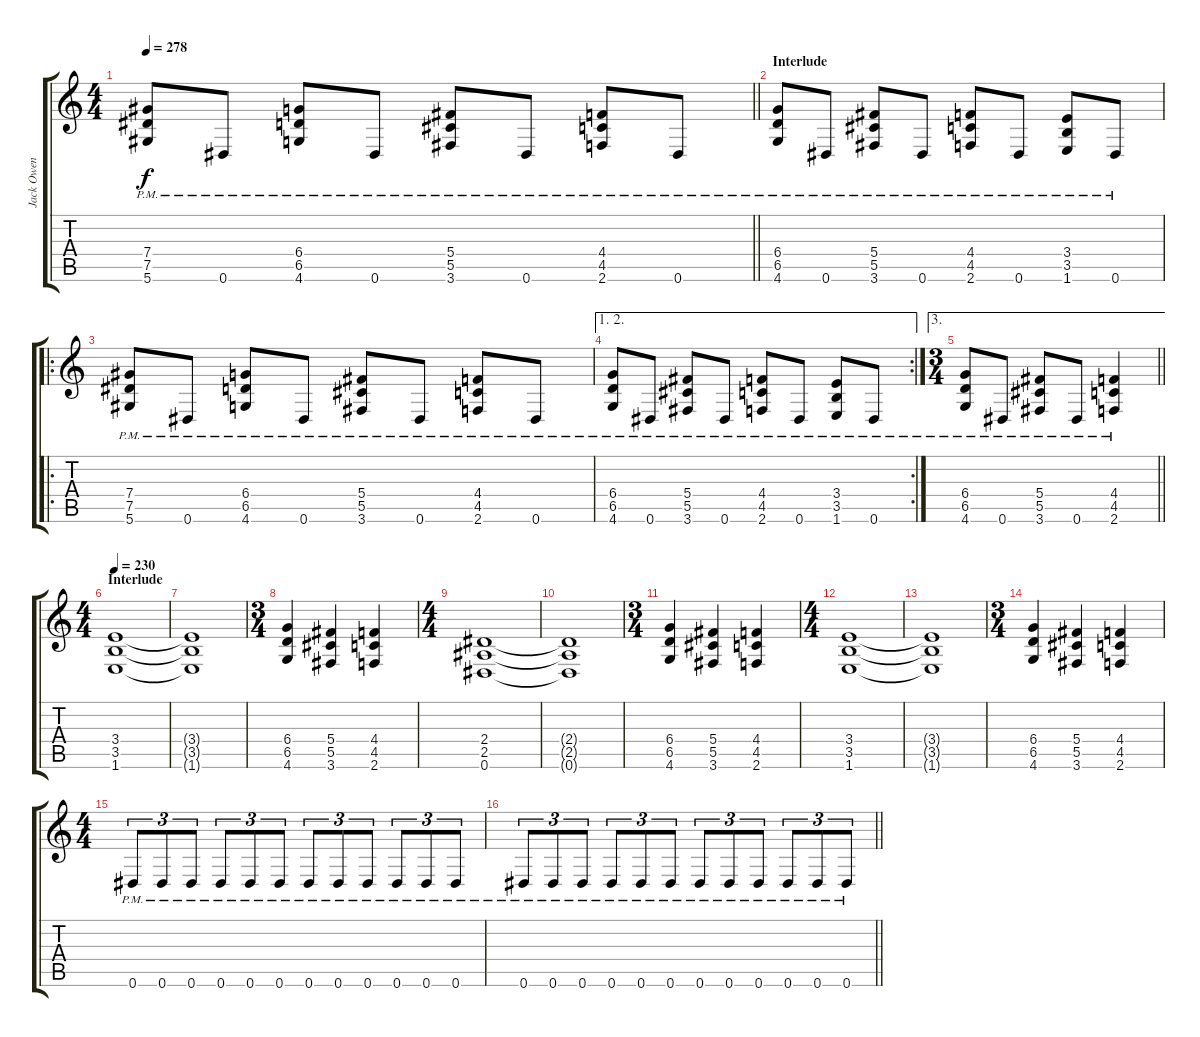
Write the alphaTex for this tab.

\track ("Jack Owen" "Jack Owen") {instrument distortionguitar}
\staff {score tabs}
\tuning (Eb4 Bb3 Gb3 Db3 Ab2 Eb2) {hide}
\ts (4 4)
\tempo 278
\clef g2
\barLineRight lightlight
\ks c
(7.4{pm} 7.5{pm} 5.6{pm}).8{dy f} 0.6{pm}.8 (6.4{pm} 6.5{pm} 4.6{pm}).8 0.6{pm}.8 (5.4{pm} 5.5{pm} 3.6{pm}).8 0.6{pm}.8 (4.4{pm} 4.5{pm} 2.6{pm}).8 0.6{pm}.8 |
\section ("" "Interlude")
(6.4{pm} 6.5{pm} 4.6{pm}).8 0.6{pm}.8 (5.4{pm} 5.5{pm} 3.6{pm}).8 0.6{pm}.8 (4.4{pm} 4.5{pm} 2.6{pm}).8 0.6{pm}.8 (3.4{pm} 3.5{pm} 1.6{pm}).8 0.6{pm}.8 |
\ro
(7.4{pm} 7.5{pm} 5.6{pm}).8 0.6{pm}.8 (6.4{pm} 6.5{pm} 4.6{pm}).8 0.6{pm}.8 (5.4{pm} 5.5{pm} 3.6{pm}).8 0.6{pm}.8 (4.4{pm} 4.5{pm} 2.6{pm}).8 0.6{pm}.8 |
\ae (1 2)
\rc 2
(6.4{pm} 6.5{pm} 4.6{pm}).8 0.6{pm}.8 (5.4{pm} 5.5{pm} 3.6{pm}).8 0.6{pm}.8 (4.4{pm} 4.5{pm} 2.6{pm}).8 0.6{pm}.8 (3.4{pm} 3.5{pm} 1.6{pm}).8 0.6{pm}.8 |
\ae 3
\ts (3 4)
\barLineRight lightlight
(6.4{pm} 6.5{pm} 4.6{pm}).8 0.6{pm}.8 (5.4{pm} 5.5{pm} 3.6{pm}).8 0.6{pm}.8 (4.4{pm} 4.5{pm} 2.6{pm}).4 |
\ts (4 4)
\section ("" "Interlude")
\tempo 230
(3.4 3.5 1.6).1 |
(3.4{t} 3.5{t} 1.6{t}).1 |
\ts (3 4)
(6.4 6.5 4.6).4 (5.4 5.5 3.6).4 (4.4 4.5 2.6).4 |
\ts (4 4)
(2.4 2.5 0.6).1 |
(2.4{t} 2.5{t} 0.6{t}).1 |
\ts (3 4)
(6.4 6.5 4.6).4 (5.4 5.5 3.6).4 (4.4 4.5 2.6).4 |
\ts (4 4)
(3.4 3.5 1.6).1 |
(3.4{t} 3.5{t} 1.6{t}).1 |
\ts (3 4)
(6.4 6.5 4.6).4 (5.4 5.5 3.6).4 (4.4 4.5 2.6).4 |
\ts (4 4)
0.6{pm}.8{tu (3 2)} 0.6{pm}.8{tu (3 2)} 0.6{pm}.8{tu (3 2)} 0.6{pm}.8{tu (3 2)} 0.6{pm}.8{tu (3 2)} 0.6{pm}.8{tu (3 2)} 0.6{pm}.8{tu (3 2)} 0.6{pm}.8{tu (3 2)} 0.6{pm}.8{tu (3 2)} 0.6{pm}.8{tu (3 2)} 0.6{pm}.8{tu (3 2)} 0.6{pm}.8{tu (3 2)} |
\barLineRight lightlight
0.6{pm}.8{tu (3 2)} 0.6{pm}.8{tu (3 2)} 0.6{pm}.8{tu (3 2)} 0.6{pm}.8{tu (3 2)} 0.6{pm}.8{tu (3 2)} 0.6{pm}.8{tu (3 2)} 0.6{pm}.8{tu (3 2)} 0.6{pm}.8{tu (3 2)} 0.6{pm}.8{tu (3 2)} 0.6{pm}.8{tu (3 2)} 0.6{pm}.8{tu (3 2)} 0.6{pm}.8{tu (3 2)}
